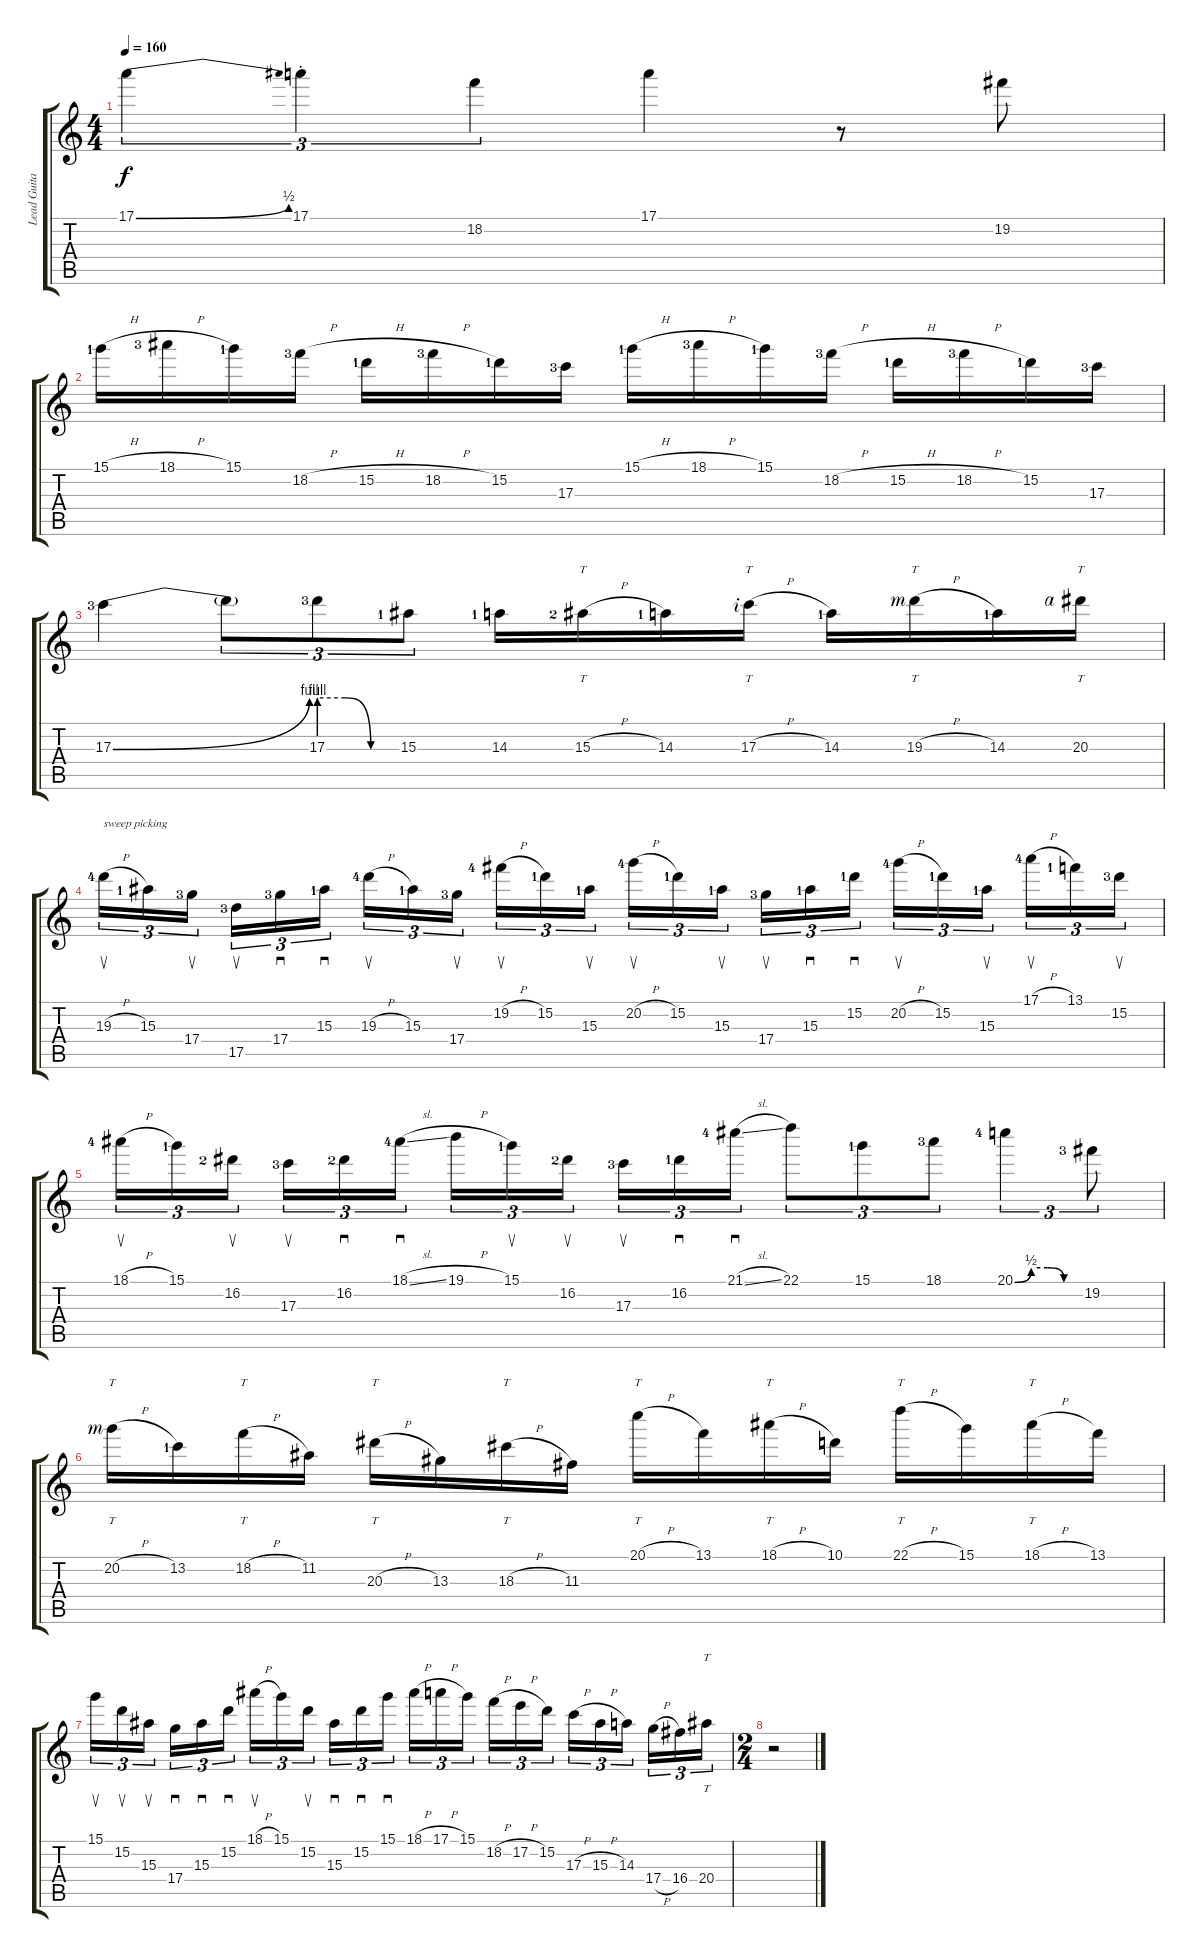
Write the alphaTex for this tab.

\track ("Lead Guitar" "Lead Guita") {instrument overdrivenguitar}
\staff {score tabs}
\tuning (E4 B3 G3 D3 A2 E2) {hide}
\ts (4 4)
\tempo 160
\clef g2
\ks c
17.1{be (bend 0 0 60 2)}.4{tu (3 2) dy f} 17.1{st}.4{tu (3 2)} 18.2.4{tu (3 2)} 17.1.4 r.8 19.2.8 |
15.1{h lf 2}.16 18.1{h lf 4}.16 15.1{lf 2}.16 18.2{h lf 4}.16 15.2{h lf 2}.16 18.2{h lf 4}.16 15.2{lf 2}.16 17.3{lf 4}.16 15.1{h lf 2}.16 18.1{h lf 4}.16 15.1{lf 2}.16 18.2{h lf 4}.16 15.2{h lf 2}.16 18.2{h lf 4}.16 15.2{lf 2}.16 17.3{lf 4}.16 |
17.3{be (bend 0 0 60 4) lf 4}.4 17.3{t}.8{tu (3 2)} 17.3{be (custom 0 4 20 4 40 0 60 0) lf 4}.8{tu (3 2)} 15.3{lf 2}.8{tu (3 2)} 14.3{lf 2}.16 15.3{h lf 3}.16{tt} 14.3{lf 2}.16 17.3{h rf 2}.16{tt} 14.3{lf 2}.16 19.3{h rf 3}.16{tt} 14.3{lf 2}.16 20.3{rf 4}.16{tt} |
19.3{h lf 5}.16{su tu (3 2) txt "sweep picking"} 15.3{lf 2}.16{tu (3 2)} 17.4{lf 4}.16{su tu (3 2)} 17.5{lf 4}.16{su tu (3 2)} 17.4{lf 4}.16{sd tu (3 2)} 15.3{lf 2}.16{sd tu (3 2)} 19.3{h lf 5}.16{su tu (3 2)} 15.3{lf 2}.16{tu (3 2)} 17.4{lf 4}.16{su tu (3 2)} 19.2{h lf 5}.16{su tu (3 2)} 15.2{lf 2}.16{tu (3 2)} 15.3{lf 2}.16{su tu (3 2)} 20.2{h lf 5}.16{su tu (3 2)} 15.2{lf 2}.16{tu (3 2)} 15.3{lf 2}.16{su tu (3 2)} 17.4{lf 4}.16{su tu (3 2)} 15.3{lf 2}.16{sd tu (3 2)} 15.2{lf 2}.16{sd tu (3 2)} 20.2{h lf 5}.16{su tu (3 2)} 15.2{lf 2}.16{tu (3 2)} 15.3{lf 2}.16{su tu (3 2)} 17.1{h lf 5}.16{su tu (3 2)} 13.1{lf 2}.16{tu (3 2)} 15.2{lf 4}.16{su tu (3 2)} |
18.1{h lf 5}.16{su tu (3 2)} 15.1{lf 2}.16{tu (3 2)} 16.2{lf 3}.16{su tu (3 2)} 17.3{lf 4}.16{su tu (3 2)} 16.2{lf 3}.16{sd tu (3 2)} 18.1{sl lf 5}.16{sd tu (3 2)} 19.1{h}.16{tu (3 2)} 15.1{lf 2}.16{su tu (3 2)} 16.2{lf 3}.16{su tu (3 2)} 17.3{lf 4}.16{su tu (3 2)} 16.2{lf 2}.16{sd tu (3 2)} 21.1{sl lf 5}.16{sd tu (3 2)} 22.1.8{tu (3 2)} 15.1{lf 2}.8{tu (3 2)} 18.1{lf 4}.8{tu (3 2)} 20.1{be (custom 0 0 15 2 30 2 45 0 60 0) lf 5}.4{tu (3 2)} 19.2{lf 4}.8{tu (3 2)} |
20.2{h rf 3}.16{tt} 13.2{lf 2}.16 18.2{h}.16{tt} 11.2.16 20.3{h}.16{tt} 13.3.16 18.3{h}.16{tt} 11.3.16 20.1{h}.16{tt} 13.1.16 18.1{h}.16{tt} 10.1.16 22.1{h}.16{tt} 15.1.16 18.1{h}.16{tt} 13.1.16 |
15.1.16{su tu (3 2)} 15.2.16{su tu (3 2)} 15.3.16{su tu (3 2)} 17.4.16{sd tu (3 2)} 15.3.16{sd tu (3 2)} 15.2.16{sd tu (3 2)} 18.1{h}.16{su tu (3 2)} 15.1.16{tu (3 2)} 15.2.16{su tu (3 2)} 15.3.16{sd tu (3 2)} 15.2.16{sd tu (3 2)} 15.1.16{sd tu (3 2)} 18.1{h}.16{tu (3 2)} 17.1{h}.16{tu (3 2)} 15.1.16{tu (3 2)} 18.2{h}.16{tu (3 2)} 17.2{h}.16{tu (3 2)} 15.2.16{tu (3 2)} 17.3{h}.16{tu (3 2)} 15.3{h}.16{tu (3 2)} 14.3.16{tu (3 2)} 17.4{h}.16{tu (3 2)} 16.4.16{tu (3 2)} 20.4.16{tt tu (3 2)} |
\ts (2 4)
r.2
